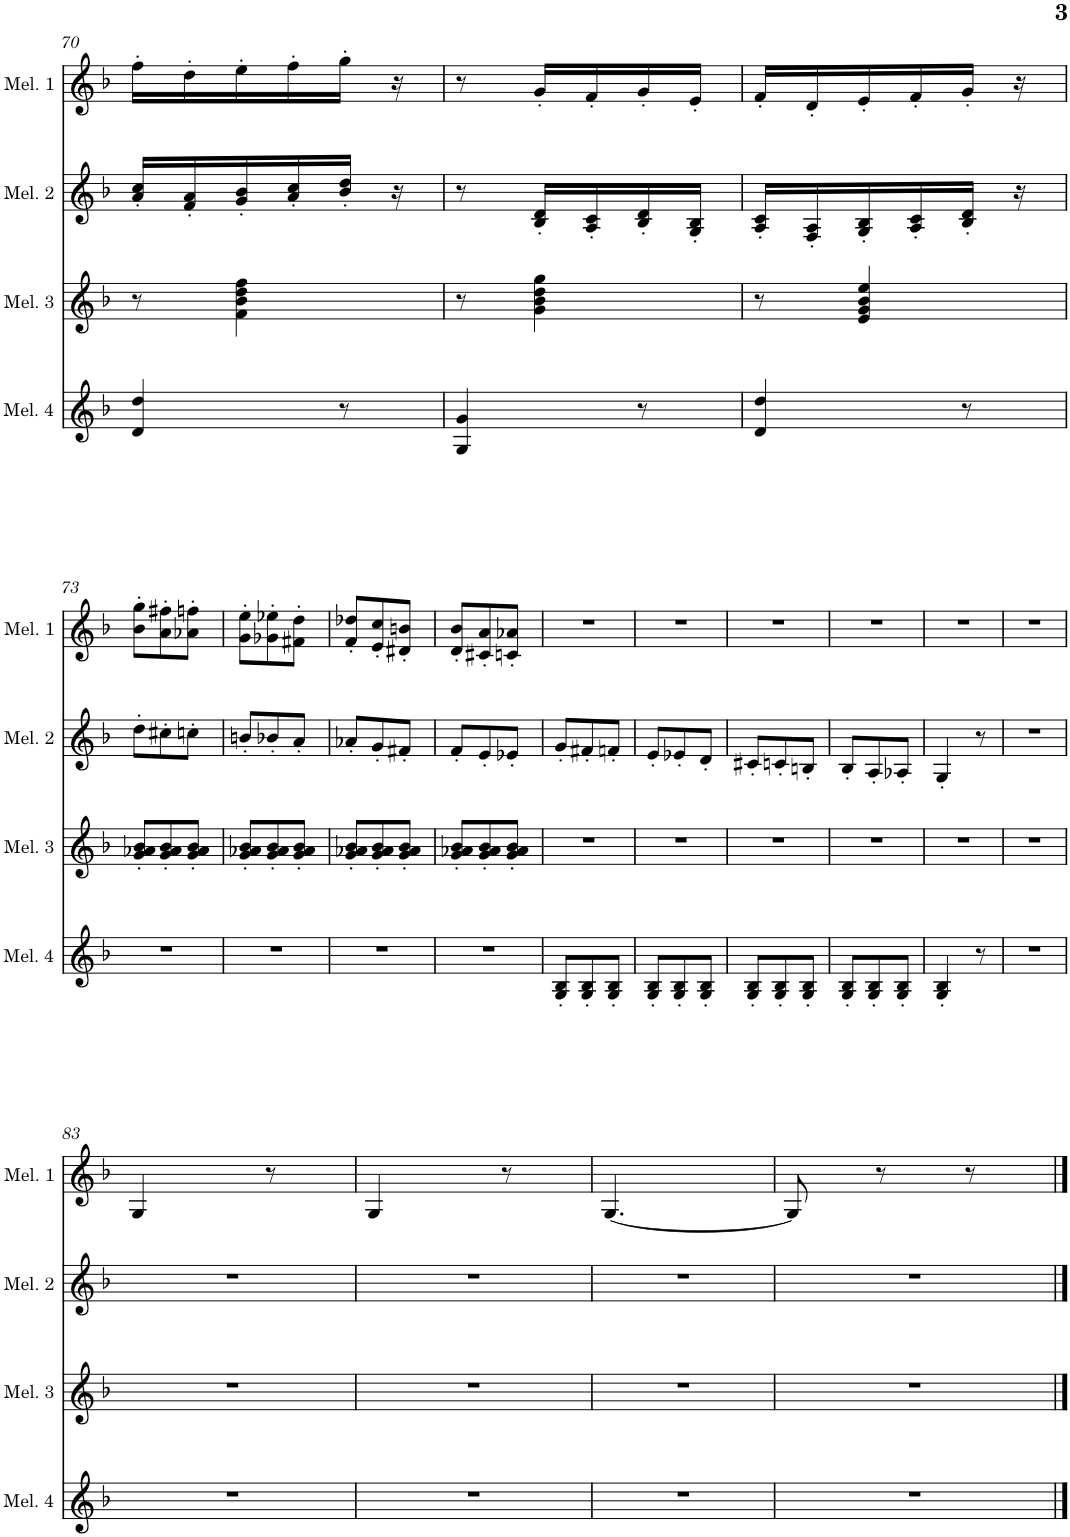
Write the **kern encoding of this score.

**kern	**kern	**kern	**kern
*part4	*part3	*part2	*part1
*staff4	*staff3	*staff2	*staff1
*I"Melodica 4	*I"Melodica 3	*I"Melodica 2	*I"Melodica 1
*I'Mel. 4	*I'Mel. 3	*I'Mel. 2	*I'Mel. 1
!!LO:PB:g=z
*clefG2	*clefG2	*clefG2	*clefG2
*k[b-]	*k[b-]	*k[b-]	*k[b-]
*M3/8	*M3/8	*M3/8	*M3/8
=70	=70	=70	=70
4d/ 4dd/	8r	16a/' 16cc/'LL	16ff'\LL
.	.	16f/' 16a/'	16dd'\
.	4f\ 4b-\ 4dd\ 4ff\	16g/' 16b-/'	16ee'\
.	.	16a/' 16cc/'	16ff'\
8r	.	16b-/' 16dd/'JJ	16gg'\JJ
.	.	16r	16r
=71	=71	=71	=71
4G/ 4g/	8r	8r	8r
.	4g\ 4b-\ 4dd\ 4gg\	16B-/' 16d/'LL	16g'/LL
.	.	16A/' 16c/'	16f'/
8r	.	16B-/' 16d/'	16g'/
.	.	16G/' 16B-/'JJ	16e'/JJ
=72	=72	=72	=72
4d/ 4dd/	8r	16A/' 16c/'LL	16f'/LL
.	.	16F/' 16A/'	16d'/
.	4e/ 4g/ 4b-/ 4ee/	16G/' 16B-/'	16e'/
.	.	16A/' 16c/'	16f'/
8r	.	16B-/' 16d/'JJ	16g'/JJ
.	.	16r	16r
!!LO:LB:g=z
=73	=73	=73	=73
4.r	8g/' 8a-X/' 8b-/'L	8dd'\L	8b-\' 8gg\'L
.	8g/' 8a-/' 8b-/'	8cc#X'\	8a\' 8ff#X\'
.	8g/' 8a-/' 8b-/'J	8ccn'\J	8a-X\' 8ffn\'J
=74	=74	=74	=74
4.r	8g/' 8a-X/' 8b-/'L	8bn'/L	8g\' 8ee\'L
.	8g/' 8a-/' 8b-/'	8b-X'/	8g-X\' 8ee-X\'
.	8g/' 8a-/' 8b-/'J	8a'/J	8f#X\' 8dd\'J
=75	=75	=75	=75
4.r	8g/' 8a-X/' 8b-/'L	8a-X'/L	8f/' 8dd-X/'L
.	8g/' 8a-/' 8b-/'	8g'/	8e/' 8cc/'
.	8g/' 8a-/' 8b-/'J	8f#X'/J	8d#X/' 8bn/'J
=76	=76	=76	=76
4.r	8g/' 8a-X/' 8b-/'L	8f'/L	8d/' 8b-/'L
.	8g/' 8a-/' 8b-/'	8e'/	8c#X/' 8a/'
.	8g/' 8a-/' 8b-/'J	8e-X'/J	8cn/' 8a-X/'J
=77	=77	=77	=77
8G/' 8B-/'L	4.r	8g'/L	4.r
8G/' 8B-/'	.	8f#X'/	.
8G/' 8B-/'J	.	8fn'/J	.
=78	=78	=78	=78
8G/' 8B-/'L	4.r	8e'/L	4.r
8G/' 8B-/'	.	8e-X'/	.
8G/' 8B-/'J	.	8d'/J	.
=79	=79	=79	=79
8G/' 8B-/'L	4.r	8c#X'/L	4.r
8G/' 8B-/'	.	8cn'/	.
8G/' 8B-/'J	.	8Bn'/J	.
=80	=80	=80	=80
8G/' 8B-/'L	4.r	8B-'/L	4.r
8G/' 8B-/'	.	8A'/	.
8G/' 8B-/'J	.	8A-X'/J	.
=81	=81	=81	=81
4G/' 4B-/'	4.r	4G'/	4.r
8r	.	8r	.
=82	=82	=82	=82
4.r	4.r	4.r	4.r
!!LO:LB:g=z
=83	=83	=83	=83
4.r	4.r	4.r	4G/
.	.	.	8r
=84	=84	=84	=84
4.r	4.r	4.r	4G/
.	.	.	8r
=85	=85	=85	=85
4.r	4.r	4.r	[4.G/
=86	=86	=86	=86
4.r	4.r	4.r	8G/]
.	.	.	8r
.	.	.	8r
==	==	==	==
*-	*-	*-	*-
